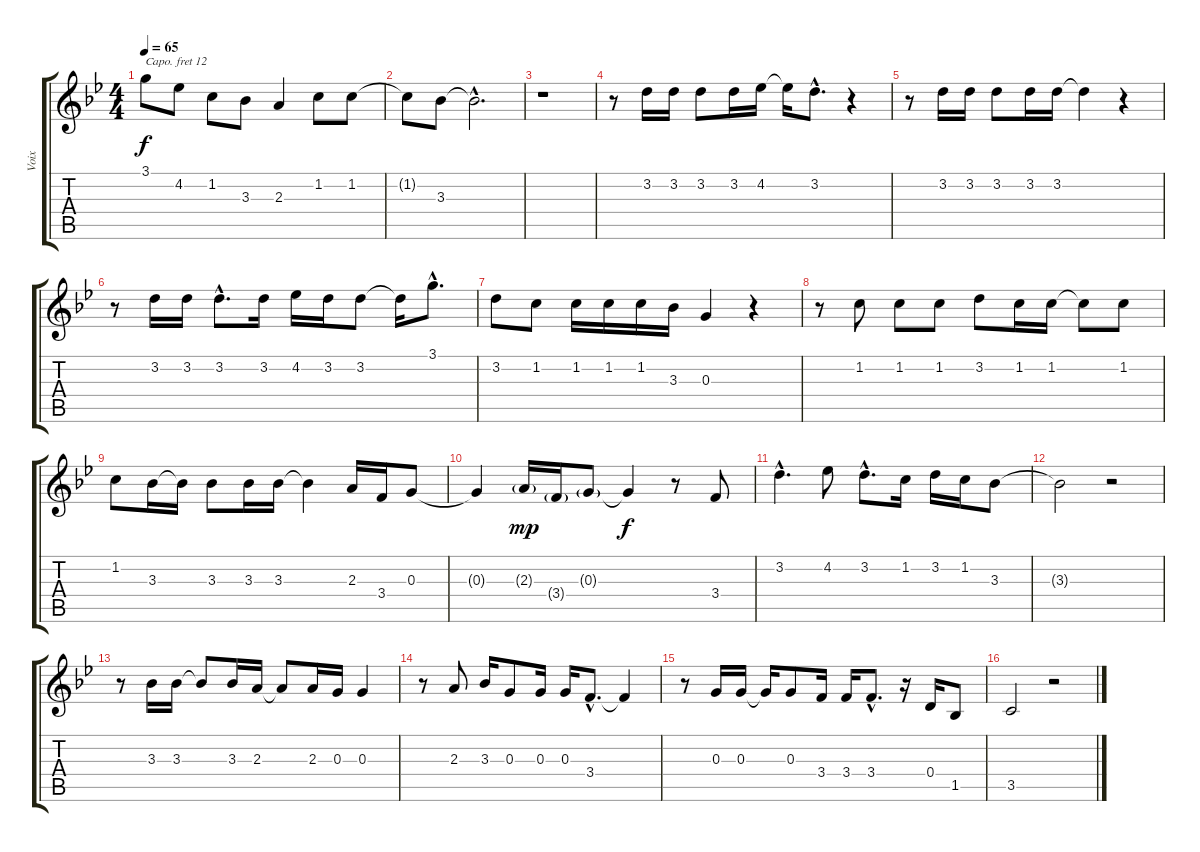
\track ("Voix" "Voix") {instrument oboe}
\staff {score tabs}
\capo 12
\tuning (E4 B3 G3 D3 A2 E2) {hide}
\ts (4 4)
\tempo 65
\clef g2
\ks bb
3.1.8{dy f} 4.2.8 1.2.8 3.3.8 2.3.4 1.2.8 1.2.8 |
1.2{t}.8 3.3.8 3.3{hac t}.2{d} |
r.1 |
r.8 3.2.16 3.2.16 3.2.8 3.2.16 4.2.16 4.2{t}.16 3.2{hac}.8{d} r.4 |
r.8 3.2.16 3.2.16 3.2.8 3.2.16 3.2.16 3.2{t}.4 r.4 |
r.8 3.2.16 3.2.16 3.2{hac}.8{d} 3.2.16 4.2.16 3.2.16 3.2.8 3.2{t}.16 3.1{hac}.8{d} |
3.2.8 1.2.8 1.2.16 1.2.16 1.2.16 3.3.16 0.3.4 r.4 |
r.8 1.2.8 1.2.8 1.2.8 3.2.8 1.2.16 1.2.16 1.2{t}.8 1.2.8 |
1.2.8 3.3.16 3.3{t}.16 3.3.8 3.3.16 3.3.16 3.3{t}.4 2.3.16 3.4.16 0.3.8 |
0.3{t}.4 2.3{g}.16{dy mp} 3.4{g}.16 0.3{g}.8 0.3{t}.4{dy f} r.8 3.4.8 |
3.2{hac}.4{d} 4.2.8 3.2{hac}.8{d} 1.2.16 3.2.16 1.2.16 3.3.8 |
3.3{t}.2 r.2 |
r.8 3.3.16 3.3.16 3.3{t}.8 3.3.16 2.3.16 2.3{t}.8 2.3.16 0.3.16 0.3.4 |
r.8 2.3.8 3.3.16 0.3.8 0.3.16 0.3.16 3.4{hac}.8{d} 3.4{t}.4 |
r.8 0.3.16 0.3.16 0.3{t}.16 0.3.8 3.4.16 3.4.16 3.4{hac}.8{d} r.16 0.4.16 1.5.8 |
3.5.2 r.2
